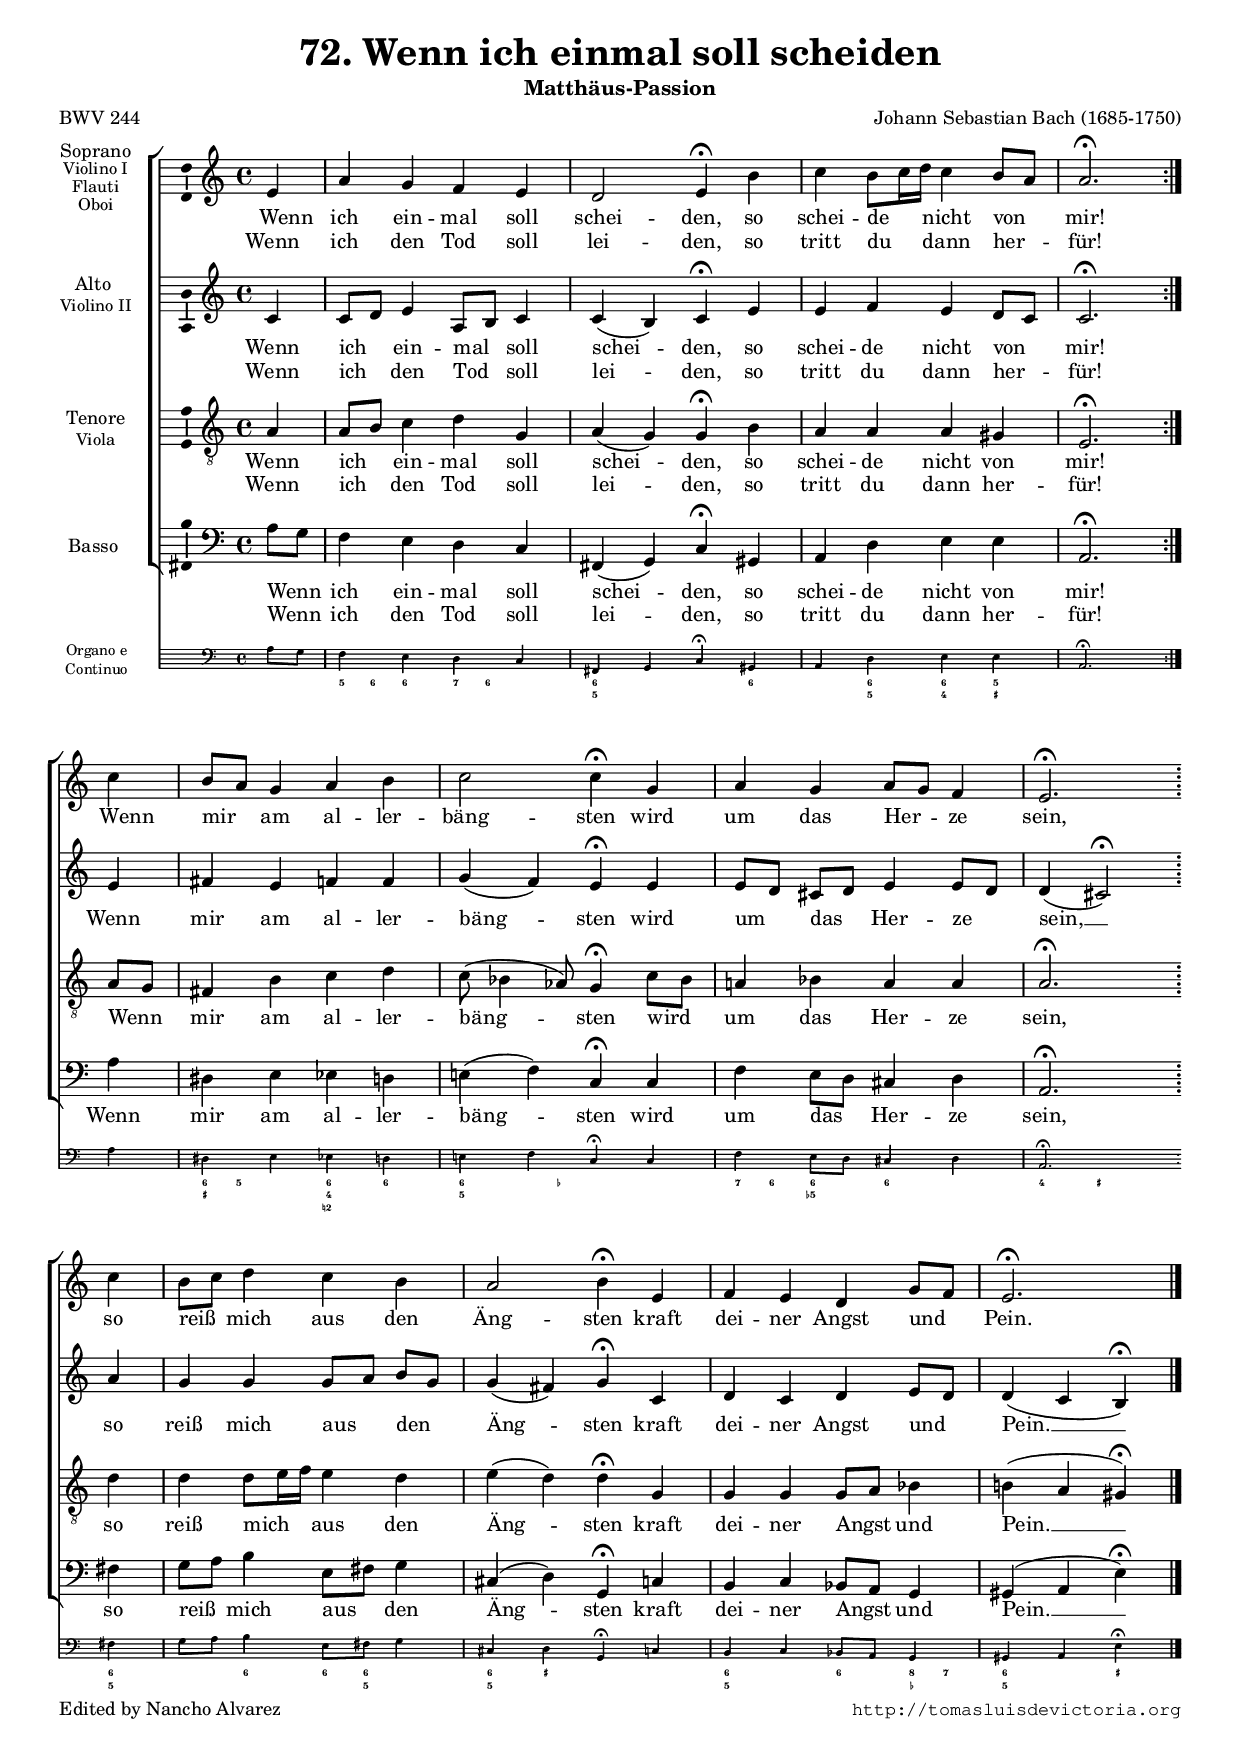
\version "2.22.0"

#(set-default-paper-size "a4")
#(set-global-staff-size 16.2)
#(ly:set-option 'point-and-click #f)
%mobile -s13.0 -i1.5 -m6 -ball

italicas=\override LyricText.font-shape = #'italic
rectas=\override LyricText.font-shape = #'upright
ss=\once \set suggestAccidentals = ##t
mtempo={\tempo 4 = 60}
mtempob={\tempo 4 = 30}
mt=#(define-music-function (offset) (number?) ; move lyric text
      #{ \once \override LyricText.X-offset = -$offset #})


htitle="BWV 244 - Wenn ich einmal soll scheiden"
hcomposer="Bach"

\header {
	title=\markup{\fontsize #2 "72. Wenn ich einmal soll scheiden"}
        subtitle="Matthäus-Passion"
%        subsubtitle=\markup{"BWV 244" \vspace #0 }
        composer="Johann Sebastian Bach (1685-1750)"
        pdfauthor=\composer
        	%opus="(-)"
	poet=\markup{"BWV 244"}
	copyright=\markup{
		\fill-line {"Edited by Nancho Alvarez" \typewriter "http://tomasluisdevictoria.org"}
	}
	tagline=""
}

global={\key c \major \time 4/4 \partial 4
        \skip 1*4 \bar ":|." \break
        \skip 1*8 \bar "|."
}


cantus=\relative c'{
        \override Score.MetronomeMark.X-offset = #1
        \override Score.MetronomeMark.padding = #3
        %\tempo \markup{\fontsize #2 "Coral"}
	e4
	a4 g f e
	d2 e4^\fermata b'
	c b8[ c16 d] c4 b8[ a]
	a2.^\fermata 
	c4
	b8[ a] g4 a b
	c2 c4^\fermata g
	a g a8[ g] f4
	e2.^\fermata \bar ";" \break
	c'4
	b8[ c] d4 c b
	a2 b4^\fermata e,
	f e d g8[ f]
	e2.^\fermata
}

altus=\relative c'{
	c4
	c8[ d] e4 a,8[ b] c4
	c( b) c^\fermata e
	e f e d8[ c]
	c2.^\fermata
	e4
	fis e f f
	g( f) e^\fermata e
	e8[ d] cis[ d] e4 e8[ d]
	d4( cis2^\fermata) a'4
	g4 g g8[ a] b[ g]
	g4( fis) g^\fermata c,
	d c d e8[ d]
	d4( c \mtempob b4^\fermata)
}

tenor=\relative c'{
	a4
	a8[ b] c4 d g,
	a4( g) g4^\fermata b
	a a a gis
	e2.^\fermata 
	a8[ g]
	fis4 b c d 
	c8( bes4 aes8) g4^\fermata c8[ bes]
	a!4 bes a a
	a2.^\fermata d4
	d d8[ e16 f] e4 d
	e( d) d^\fermata g,
	g g g8[ a] bes4
	b!( a gis)^\fermata
}

bassus=\relative c'{
	a8[ g]
	f4 e d c
	fis,( g) c^\fermata gis
	a d e e
	a,2.^\fermata
	a'4
	dis,4 e es d
	e!( f) c^\fermata c
	f4 e8[ d] cis4 d
	a2.^\fermata fis'4
	g8[ a] b4 e,8[ fis] g4
	cis,( d) g,^\fermata c
	b c bes8[ a] g4
	gis( a e')^\fermata
}

continuo=\relative c'{
	\set autoBeaming = ##t
	a8 g
	f4 e d c
	fis, g c^\fermata gis
	a d e e
	a,2.^\fermata
	a'4
	dis,4 e es d
	e! f c^\fermata c
	f4 e8 d cis4 d
	a2.^\fermata fis'4
	g8 a b4 e,8 fis g4
	cis, d g,^\fermata c
	b c bes8 a g4
	gis a e'^\fermata
}

cifrado=\figuremode{
  \override FiguredBass.BassFigure #'font-size = #-3
  s4
  <5>8 <6> <6>4 <7>8 <6> s4
  <6 5>4 s s <6>
  s4 <6 5> <6 4> <5 _+>
  s1
  <6 _+>8 <5> s4 <6 4 2!> <6>
  <6 5>4 s8 <_-> s2
  <7>8 <6> <6 5->4 <6>4 s
  <4>4 <_+>2 <6 5>4
  s4 <6> <6>8 <6 5> s4
  <6 5>4 <_+> s2
  <6 5>4 s <6> <8 _->8 <7>
  <6 5>4 s <_+>
}

textocantus=\lyricmode{
\mt #1
Wenn ich ein -- mal soll schei -- den,
so schei -- de nicht von mir!
\mt #1
Wenn mir am al -- ler -- bäng -- sten
wird um das Her -- ze sein,
so reiß mich aus den Äng -- sten
kraft dei -- ner Angst und Pein.
}
textocantusb=\lyricmode{
Wenn ich den Tod soll lei -- den,
so tritt du dann her -- für!
}  

textoaltus=\lyricmode{
Wenn ich ein -- mal soll schei -- den,
so schei -- de nicht von mir!
Wenn mir am al -- ler -- bäng -- sten
wird um das Her -- ze sein, __
so reiß mich aus den Äng -- sten
kraft dei -- ner Angst und Pein. __
}
textoaltusb=\lyricmode{
Wenn ich den Tod soll lei -- den,
so tritt du dann her -- für!
}  

textotenor=\lyricmode{
Wenn ich ein -- mal soll schei -- den,
so schei -- de nicht von mir!
Wenn mir am al -- ler -- bäng -- sten
wird um das Her -- ze sein,
so reiß mich aus den Äng -- sten
kraft dei -- ner Angst und Pein. __
}
textotenorb=\lyricmode{
Wenn ich den Tod soll lei -- den,
so tritt du dann her -- für!
}  

textobassus=\lyricmode{
Wenn ich ein -- mal soll schei -- den, 
so schei -- de nicht von mir!
Wenn mir am al -- ler -- bäng -- sten
wird um das Her -- ze sein,
so reiß mich aus den Äng -- sten
kraft dei -- ner Angst und Pein. __
}
textobassusb=\lyricmode{
Wenn ich den Tod soll lei -- den, 
so tritt du dann her -- für!
}  



\score {\transpose c' c'{
<<
  \new ChoirStaff<<

	\new Staff <<\global
	\new Voice="v1" {
	\set Staff.instrumentName=\markup{\center-column {"Soprano" \smaller \raise #.9 "Violino I" \smaller \raise #1.8 "Flauti" \smaller \raise #2.7 "Oboi"}}
        \clef "treble"
        \cantus }
	\new Lyrics \lyricsto "v1" {\textocantus }
	\new Lyrics \lyricsto "v1" {\textocantusb }
	>>

	\new Staff <<\global
	\new Voice="v2" {
	\set Staff.instrumentName=\markup{\center-column {"Alto " \raise #.5 \smaller "Violino II" }}
	\clef "treble"
		\altus }
	\new Lyrics \lyricsto "v2" {\textoaltus }
	\new Lyrics \lyricsto "v2" {\textoaltusb }
	>>
	
	\new Staff <<\global
	\new Voice="v3" {
	\set Staff.instrumentName=\markup{\center-column {"Tenore" \raise #.5 \smaller "Viola"}}
	\clef "G_8"
		\tenor }
	\new Lyrics \lyricsto "v3" {\textotenor }
	\new Lyrics \lyricsto "v3" {\textotenorb }
	>>

	\new Staff <<\global
	\new Voice="v4" {
		\set Staff.instrumentName="Basso "
		\clef "bass"
		\bassus }
	\new Lyrics \lyricsto "v4" {\textobassus }
	\new Lyrics \lyricsto "v4" {\textobassusb }
	>>	
>>
\new Staff \with{
          \remove Ambitus_engraver
          fontSize = #-4
          \override StaffSymbol #'staff-space = #(magstep -5)
        }<<\global
        \new Voice="v5" {
                \set Staff.instrumentName=\markup{\larger \larger \center-column{"Organo e" \raise #1.5 "Continuo"}}
                \clef "bass"
                \continuo }
        \new FiguredBass {\cifrado }
        >>
>>
	} % transpose

\layout{ 
	\context {\Lyrics 
		\override VerticalAxisGroup.staff-affinity = #UP
		\override VerticalAxisGroup.nonstaff-relatedstaff-spacing =
			#'((basic-distance . 0) (minimum-distance . 0) (padding . .2))
		\override LyricText.font-size = #1.0
		\override LyricHyphen.minimum-distance = #0.5
	}
	\context {\Score 
		tempoHideNote = ##t
		\override BarNumber.padding = #2 
	}
	\context {\Voice 
		%melismaBusyProperties = #'()
		autoBeaming = ##f
	}
	\context {\Staff 
                %\RemoveEmptyStaves
                %\override VerticalAxisGroup.remove-first = ##t
		\override VerticalAxisGroup.staff-staff-spacing =
			#'((basic-distance . 0) (minimum-distance . 0) (padding . 0))
		\consists Ambitus_engraver 
		\override LigatureBracket.padding = #1
	}
}

%\midi { \mtempo }

}


\paper{
	evenHeaderMarkup=\markup  \fill-line { \fromproperty #'page:page-number-string \htitle \hcomposer }
	oddHeaderMarkup= \markup  \fill-line { \on-the-fly #not-first-page \hcomposer \on-the-fly #not-first-page \htitle \on-the-fly #not-first-page \fromproperty #'page:page-number-string }
	%system-count=20
	page-count = 1
	ragged-last-bottom = ##f
	indent=1.7\cm
	system-system-spacing =
	#'((basic-distance . 7) (minimum-distance . 0) (padding . 0))
	top-system-spacing = % header
	#'((basic-distance . 8) (minimum-distance . 0) (padding . 0))
	last-bottom-spacing = % footer
	#'((basic-distance . 4) (minimum-distance . 0) (padding . 0))
	markup-system-spacing.padding = #1.5
	markup-system-spacing = 
	#'((basic-distance . 0) (minimum-distance . 0) (padding . 1))
}



